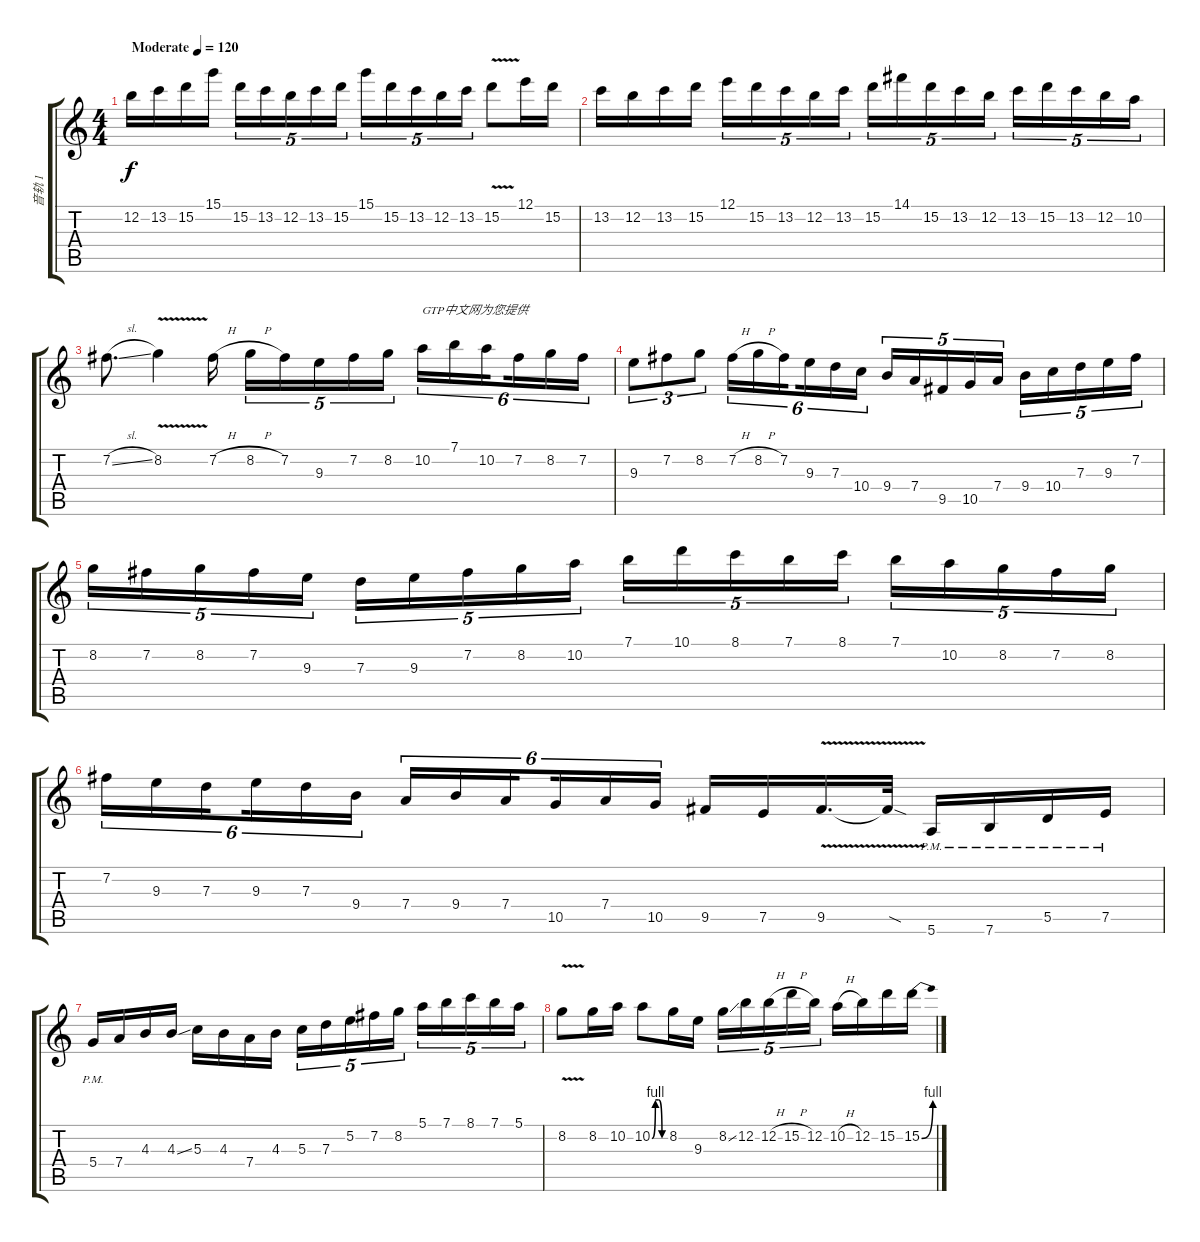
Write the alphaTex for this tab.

\track ("音轨 1" "音轨 1") {instrument distortionguitar}
\staff {score tabs}
\tuning (E4 B3 G3 D3 A2 E2) {hide}
\ts (4 4)
\tempo (120 "Moderate")
\clef g2
\ks c
12.2.16{dy f instrument distortionguitar} 13.2.16 15.2.16 15.1.16 15.2.16{tu (5 4)} 13.2.16{tu (5 4)} 12.2.16{tu (5 4)} 13.2.16{tu (5 4)} 15.2.16{tu (5 4)} 15.1.16{tu (5 4)} 15.2.16{tu (5 4)} 13.2.16{tu (5 4)} 12.2.16{tu (5 4)} 13.2.16{tu (5 4)} 15.2{v}.8 12.1.16 15.2.16 |
13.2.16 12.2.16 13.2.16 15.2.16 12.1.16{tu (5 4)} 15.2.16{tu (5 4)} 13.2.16{tu (5 4)} 12.2.16{tu (5 4)} 13.2.16{tu (5 4)} 15.2.16{tu (5 4)} 14.1.16{tu (5 4)} 15.2.16{tu (5 4)} 13.2.16{tu (5 4)} 12.2.16{tu (5 4)} 13.2.16{tu (5 4)} 15.2.16{tu (5 4)} 13.2.16{tu (5 4)} 12.2.16{tu (5 4)} 10.2.16{tu (5 4)} |
7.2{sl}.8{d} 8.2{v}.4 7.2{h}.16 8.2{h}.16{tu (5 4)} 7.2.16{tu (5 4)} 9.3.16{tu (5 4)} 7.2.16{tu (5 4)} 8.2.16{tu (5 4)} 10.2.16{tu (6 4) txt "GTP中文网为您提供"} 7.1.16{tu (6 4)} 10.2.16{tu (6 4) beam splitsecondary} 7.2.16{tu (6 4)} 8.2.16{tu (6 4)} 7.2.16{tu (6 4)} |
9.3.8{tu (3 2)} 7.2.8{tu (3 2)} 8.2.8{tu (3 2)} 7.2{h}.16{tu (6 4)} 8.2{h}.16{tu (6 4)} 7.2.16{tu (6 4) beam splitsecondary} 9.3.16{tu (6 4)} 7.3.16{tu (6 4)} 10.4.16{tu (6 4)} 9.4.16{tu (5 4)} 7.4.16{tu (5 4)} 9.5.16{tu (5 4)} 10.5.16{tu (5 4)} 7.4.16{tu (5 4)} 9.4.16{tu (5 4)} 10.4.16{tu (5 4)} 7.3.16{tu (5 4)} 9.3.16{tu (5 4)} 7.2.16{tu (5 4)} |
8.2.16{tu (5 4)} 7.2.16{tu (5 4)} 8.2.16{tu (5 4)} 7.2.16{tu (5 4)} 9.3.16{tu (5 4)} 7.3.16{tu (5 4)} 9.3.16{tu (5 4)} 7.2.16{tu (5 4)} 8.2.16{tu (5 4)} 10.2.16{tu (5 4)} 7.1.16{tu (5 4)} 10.1.16{tu (5 4)} 8.1.16{tu (5 4)} 7.1.16{tu (5 4)} 8.1.16{tu (5 4)} 7.1.16{tu (5 4)} 10.2.16{tu (5 4)} 8.2.16{tu (5 4)} 7.2.16{tu (5 4)} 8.2.16{tu (5 4)} |
7.2.16{tu (6 4)} 9.3.16{tu (6 4)} 7.3.16{tu (6 4) beam splitsecondary} 9.3.16{tu (6 4)} 7.3.16{tu (6 4)} 9.4.16{tu (6 4)} 7.4.16{tu (6 4)} 9.4.16{tu (6 4)} 7.4.16{tu (6 4) beam splitsecondary} 10.5.16{tu (6 4)} 7.4.16{tu (6 4)} 10.5.16{tu (6 4)} 9.5.16 7.5.16 9.5{v}.16{d} 9.5{sod t}.32 5.6{pm}.16 7.6{pm}.16 5.5{pm}.16 7.5{pm}.16 |
5.4{pm}.16 7.4.16 4.3.16 4.3{ss}.16 5.3.16 4.3.16 7.4.16 4.3.16 5.3.16{tu (5 4)} 7.3.16{tu (5 4)} 5.2.16{tu (5 4)} 7.2.16{tu (5 4)} 8.2.16{tu (5 4)} 5.1.16{tu (5 4)} 7.1.16{tu (5 4)} 8.1.16{tu (5 4)} 7.1.16{tu (5 4)} 5.1.16{tu (5 4)} |
8.2{v}.8 8.2.16 10.2.16 10.2{be (custom 0 0 15 4 30 4 45 0 60 0)}.8 8.2.16 9.3.16 8.2{ss}.16{tu (5 4)} 12.2.16{tu (5 4)} 12.2{h}.16{tu (5 4)} 15.2{h}.16{tu (5 4)} 12.2.16{tu (5 4)} 10.2{h}.16 12.2.16 15.2.16 15.2{be (bend 0 0 60 4)}.16
